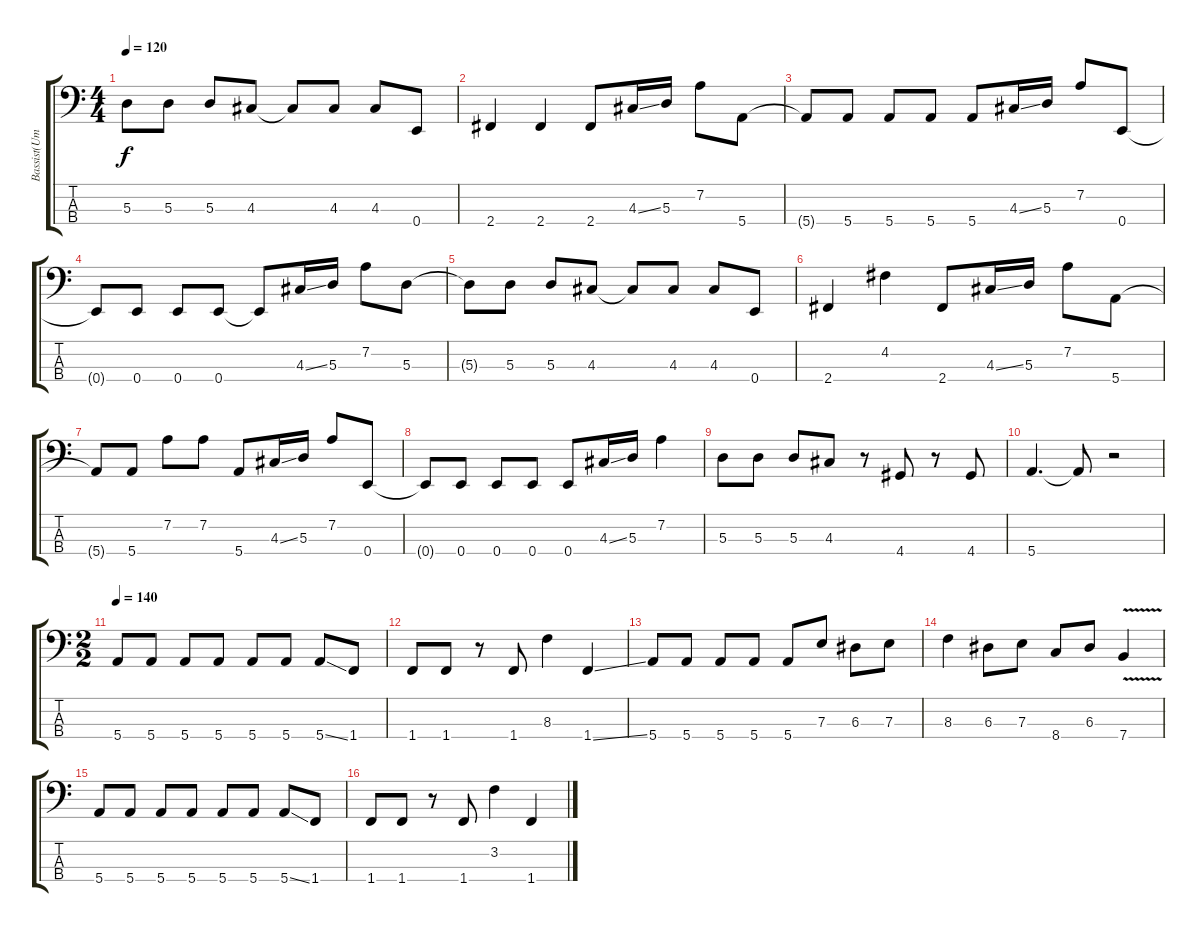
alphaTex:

\track ("Bassist(Umesh)" "Bassist(Um") {instrument slapbass1}
\staff {score tabs}
\tuning (G2 D2 A1 E1) {hide}
\ts (4 4)
\tempo 120
\clef f4
\ks c
5.3{t}.8{dy f} 5.3.8 5.3.8 4.3.8 4.3{t}.8 4.3.8 4.3.8 0.4.8 |
2.4.4 2.4.4 2.4.8 4.3{ss}.16 5.3.16 7.2.8 5.4.8 |
5.4{t}.8 5.4.8 5.4.8 5.4.8 5.4.8 4.3{ss}.16 5.3.16 7.2.8 0.4.8 |
0.4{t}.8 0.4.8 0.4.8 0.4.8 0.4{t}.8 4.3{ss}.16 5.3.16 7.2.8 5.3.8 |
5.3{t}.8 5.3.8 5.3.8 4.3.8 4.3{t}.8 4.3.8 4.3.8 0.4.8 |
2.4.4 4.2.4 2.4.8 4.3{ss}.16 5.3.16 7.2.8 5.4.8 |
5.4{t}.8 5.4.8 7.2.8 7.2.8 5.4.8 4.3{ss}.16 5.3.16 7.2.8 0.4.8 |
0.4{t}.8 0.4.8 0.4.8 0.4.8 0.4.8 4.3{ss}.16 5.3.16 7.2.4 |
5.3.8 5.3.8 5.3.8 4.3.8 r.8 4.4.8 r.8 4.4.8 |
5.4.4{d} 5.4{t}.8 r.2 |
\ts (2 2)
\tempo 140
5.4.8 5.4.8 5.4.8 5.4.8 5.4.8 5.4.8 5.4{ss}.8 1.4.8 |
1.4.8 1.4.8 r.8 1.4.8 8.3.4 1.4{ss}.4 |
5.4.8 5.4.8 5.4.8 5.4.8 5.4.8 7.3.8 6.3.8 7.3.8 |
8.3.4 6.3.8 7.3.8 8.4.8 6.3.8 7.4{v}.4 |
5.4.8 5.4.8 5.4.8 5.4.8 5.4.8 5.4.8 5.4{ss}.8 1.4.8 |
1.4.8 1.4.8 r.8 1.4.8 3.2.4 1.4{ss}.4
